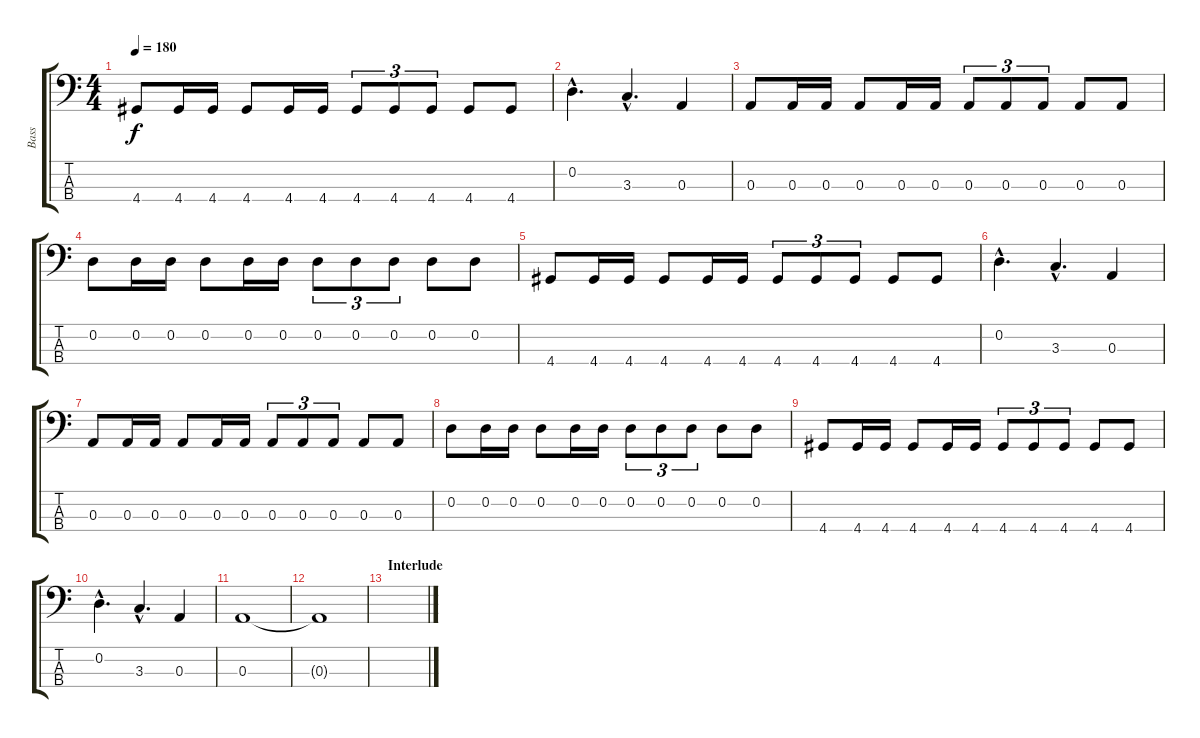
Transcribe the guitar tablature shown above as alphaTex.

\track ("Bass" "Bass") {instrument electricbassfinger}
\staff {score tabs}
\tuning (G2 D2 A1 E1) {hide}
\ts (4 4)
\tempo 180
\clef f4
\ks c
4.4.8{dy f} 4.4.16 4.4.16 4.4.8 4.4.16 4.4.16 4.4.8{tu (3 2)} 4.4.8{tu (3 2)} 4.4.8{tu (3 2)} 4.4.8 4.4.8 |
0.2{hac}.4{d} 3.3{hac}.4{d} 0.3.4 |
0.3.8 0.3.16 0.3.16 0.3.8 0.3.16 0.3.16 0.3.8{tu (3 2)} 0.3.8{tu (3 2)} 0.3.8{tu (3 2)} 0.3.8 0.3.8 |
0.2.8 0.2.16 0.2.16 0.2.8 0.2.16 0.2.16 0.2.8{tu (3 2)} 0.2.8{tu (3 2)} 0.2.8{tu (3 2)} 0.2.8 0.2.8 |
4.4.8 4.4.16 4.4.16 4.4.8 4.4.16 4.4.16 4.4.8{tu (3 2)} 4.4.8{tu (3 2)} 4.4.8{tu (3 2)} 4.4.8 4.4.8 |
0.2{hac}.4{d} 3.3{hac}.4{d} 0.3.4 |
0.3.8 0.3.16 0.3.16 0.3.8 0.3.16 0.3.16 0.3.8{tu (3 2)} 0.3.8{tu (3 2)} 0.3.8{tu (3 2)} 0.3.8 0.3.8 |
0.2.8 0.2.16 0.2.16 0.2.8 0.2.16 0.2.16 0.2.8{tu (3 2)} 0.2.8{tu (3 2)} 0.2.8{tu (3 2)} 0.2.8 0.2.8 |
4.4.8 4.4.16 4.4.16 4.4.8 4.4.16 4.4.16 4.4.8{tu (3 2)} 4.4.8{tu (3 2)} 4.4.8{tu (3 2)} 4.4.8 4.4.8 |
0.2{hac}.4{d} 3.3{hac}.4{d} 0.3.4 |
0.3.1{volume 0} |
0.3{t}.1 |
\section ("" "Interlude")
